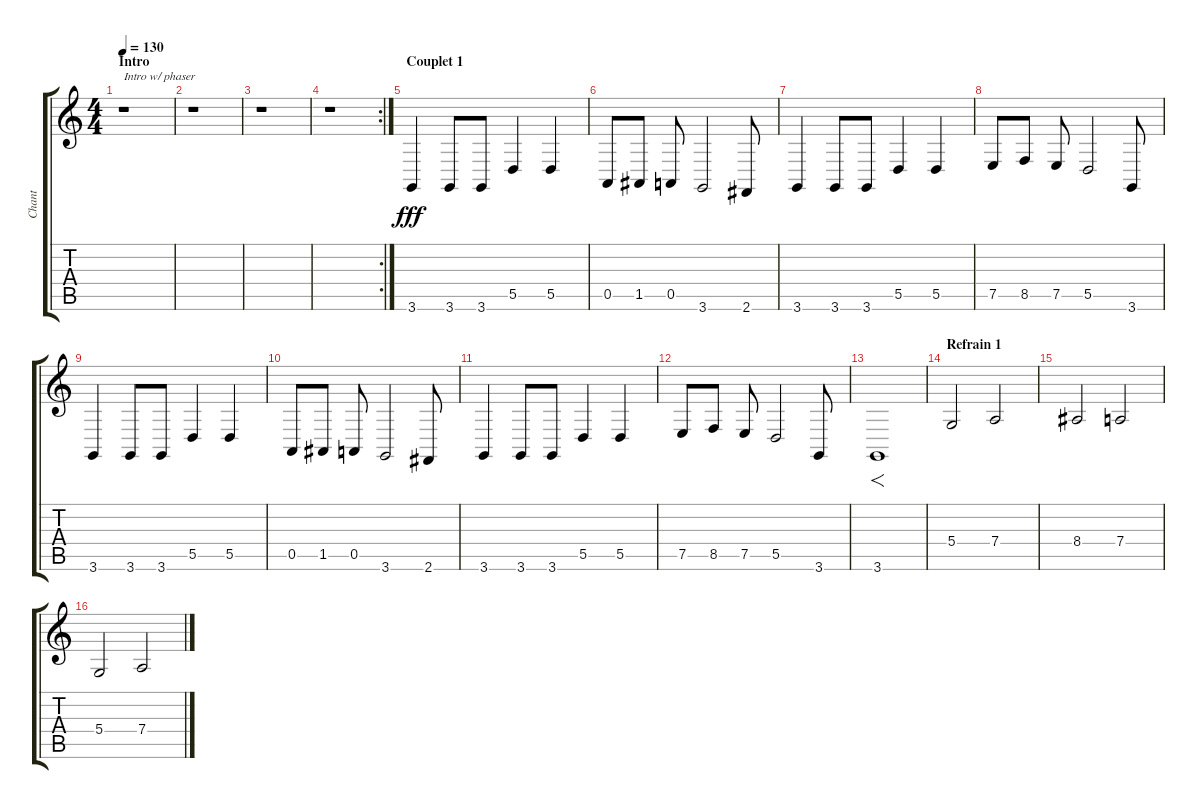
\track ("Chant" "Chant") {instrument lead6voice}
\staff {score tabs}
\tuning (E4 B3 G3 D3 A2 E2) {hide}
\ts (4 4)
\section ("" "Intro")
\tempo 130
\clef g2
\ks c
r.1{txt "Intro w/ phaser" dy fff instrument lead6voice} |
r.1 |
r.1 |
\rc 2
r.1 |
\section ("" "Couplet 1")
3.6.4 3.6.8 3.6.8 5.5.4 5.5.4 |
0.5.8 1.5.8 0.5.8 3.6.2 2.6.8 |
3.6.4 3.6.8 3.6.8 5.5.4 5.5.4 |
7.5.8 8.5.8 7.5.8 5.5.2 3.6.8 |
3.6.4 3.6.8 3.6.8 5.5.4 5.5.4 |
0.5.8 1.5.8 0.5.8 3.6.2 2.6.8 |
3.6.4 3.6.8 3.6.8 5.5.4 5.5.4 |
7.5.8 8.5.8 7.5.8 5.5.2 3.6.8 |
3.6.1{f} |
\section ("" "Refrain 1")
5.4.2 7.4.2 |
8.4.2 7.4.2 |
5.4.2 7.4.2
